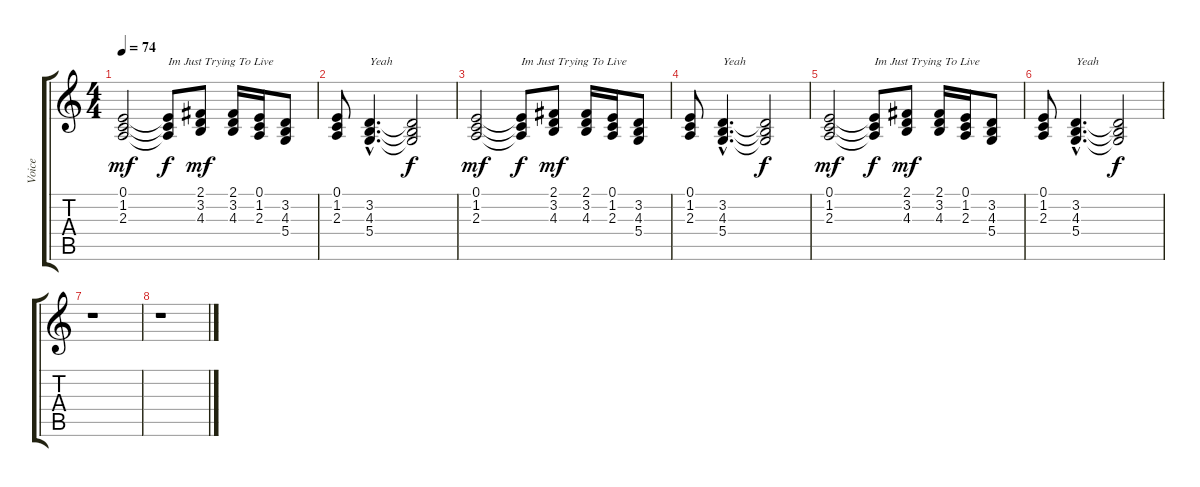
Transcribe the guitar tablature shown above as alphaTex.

\track ("Voice" "Voice") {instrument altosax}
\staff {score tabs}
\tuning (E4 B3 G3 D3 A2 E2) {hide}
\ts (4 4)
\tempo 74
\clef g2
\ks c
(0.1 1.2 2.3).2{dy mf volume 16 instrument altosax} (0.1{t} 1.2{t} 2.3{t}).8{txt "Im Just Trying To Live" dy f} (2.1 3.2 4.3).8{dy mf} (2.1 3.2 4.3).16 (0.1 1.2 2.3).16 (3.2 4.3 5.4).8 |
(0.1 1.2 2.3).8 (3.2{hac} 4.3{hac} 5.4{hac}).4{d txt "Yeah" volume 0} (3.2{t} 4.3{t} 5.4{t}).2{dy f} |
(0.1 1.2 2.3).2{dy mf volume 16 instrument altosax} (0.1{t} 1.2{t} 2.3{t}).8{txt "Im Just Trying To Live" dy f} (2.1 3.2 4.3).8{dy mf} (2.1 3.2 4.3).16 (0.1 1.2 2.3).16 (3.2 4.3 5.4).8 |
(0.1 1.2 2.3).8 (3.2{hac} 4.3{hac} 5.4{hac}).4{d txt "Yeah" volume 0} (3.2{t} 4.3{t} 5.4{t}).2{dy f} |
(0.1 1.2 2.3).2{dy mf volume 16 instrument altosax} (0.1{t} 1.2{t} 2.3{t}).8{txt "Im Just Trying To Live" dy f} (2.1 3.2 4.3).8{dy mf} (2.1 3.2 4.3).16 (0.1 1.2 2.3).16 (3.2 4.3 5.4).8 |
(0.1 1.2 2.3).8 (3.2{hac} 4.3{hac} 5.4{hac}).4{d txt "Yeah" volume 0} (3.2{t} 4.3{t} 5.4{t}).2{dy f} |
r.1 |
r.1
